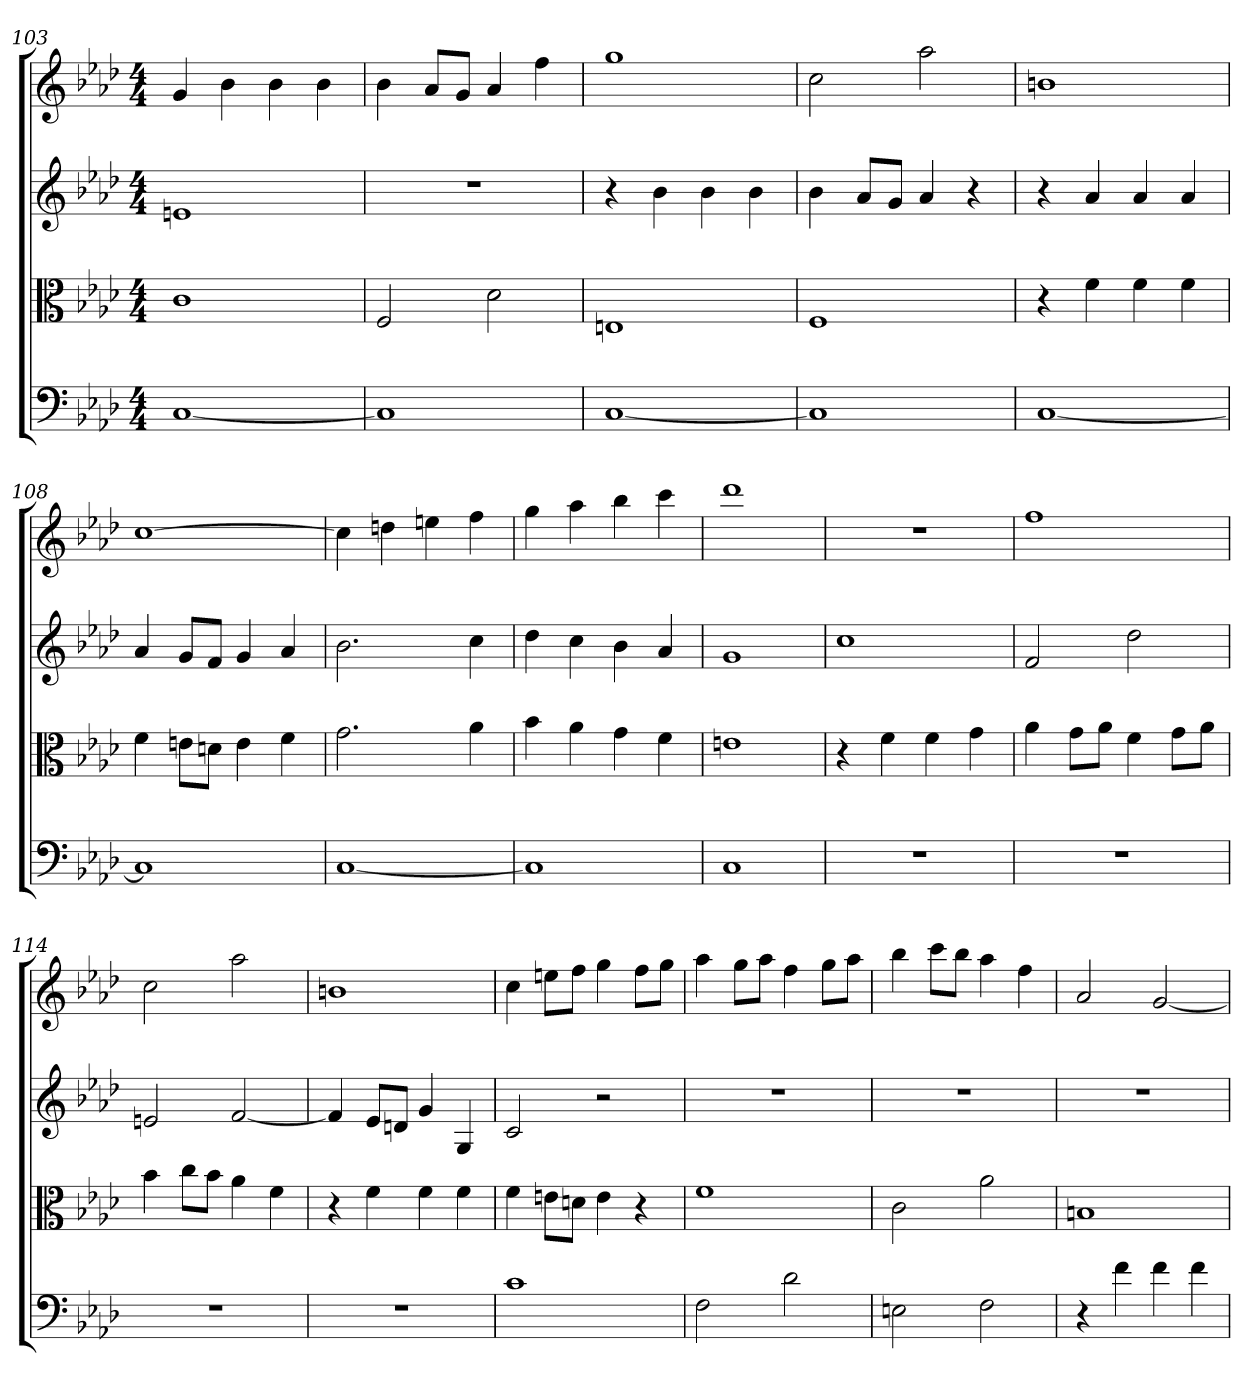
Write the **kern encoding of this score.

**kern	**kern	**kern	**kern
*part4	*part3	*part2	*part1
*staff4	*staff3	*staff2	*staff1
*clefF4	*clefC3	*	*
*k[b-e-a-d-]	*k[b-e-a-d-]	*k[b-e-a-d-]	*k[b-e-a-d-]
*f:	*f:	*f:	*f:
*M4/4	*M4/4	*M4/4	*M4/4
=103	=103	=103	=103
[1C	1c	1en	4g
.	.	.	4b-
.	.	.	4b-
.	.	.	4b-
=104	=104	=104	=104
1C]	2F	1r	4b-
.	.	.	8a-L
.	.	.	8gJ
.	2d-	.	4a-
.	.	.	4ff
=105	=105	=105	=105
[1C	1En	4r	1gg
.	.	4b-	.
.	.	4b-	.
.	.	4b-	.
=106	=106	=106	=106
1C]	1F	4b-	2cc
.	.	8a-L	.
.	.	8gJ	.
.	.	4a-	2aa-
.	.	4r	.
=107	=107	=107	=107
[1C	4r	4r	1bn
.	4f	4a-	.
.	4f	4a-	.
.	4f	4a-	.
=108	=108	=108	=108
1C]	4f	4a-	[1cc
.	8en\L	8gL	.
.	8dn\J	8fJ	.
.	4e	4g	.
.	4f	4a-	.
=109	=109	=109	=109
[1C	2.g	2.b-	4cc]
.	.	.	4ddn
.	.	.	4een
.	4a-	4cc	4ff
=110	=110	=110	=110
1C]	4b-	4dd-	4gg
.	4a-	4cc	4aa-
.	4g	4b-	4bb-
.	4f	4a-	4ccc
=111	=111	=111	=111
1C	1en	1g	1ddd-
=112	=112	=112	=112
1r	4r	1cc	1r
.	4f	.	.
.	4f	.	.
.	4g	.	.
=113	=113	=113	=113
1r	4a-	2f	1ff
.	8g\L	.	.
.	8a-\J	.	.
.	4f	2dd-	.
.	8g\L	.	.
.	8a-\J	.	.
=114	=114	=114	=114
1r	4b-	2en	2cc
.	8cc\L	.	.
.	8b-\J	.	.
.	4a-	[2f	2aa-
.	4f	.	.
=115	=115	=115	=115
1r	4r	4f]	1bn
.	4f	8e-L	.
.	.	8dnJ	.
.	4f	4g	.
.	4f	4G	.
=116	=116	=116	=116
1c	4f	2c	4cc
.	8en\L	.	8eenL
.	8dn\J	.	8ffJ
.	4e	2r	4gg
.	4r	.	8ffL
.	.	.	8ggJ
=117	=117	=117	=117
2F	1f	1r	4aa-
.	.	.	8ggL
.	.	.	8aa-J
2d-	.	.	4ff
.	.	.	8ggL
.	.	.	8aa-J
=118	=118	=118	=118
2En	2c	1r	4bb-
.	.	.	8cccL
.	.	.	8bb-J
2F	2a-	.	4aa-
.	.	.	4ff
=119	=119	=119	=119
4r	1Bn	1r	2a-
4f	.	.	.
4f	.	.	[2g
4f	.	.	.
=	=	=	=
*-	*-	*-	*-
